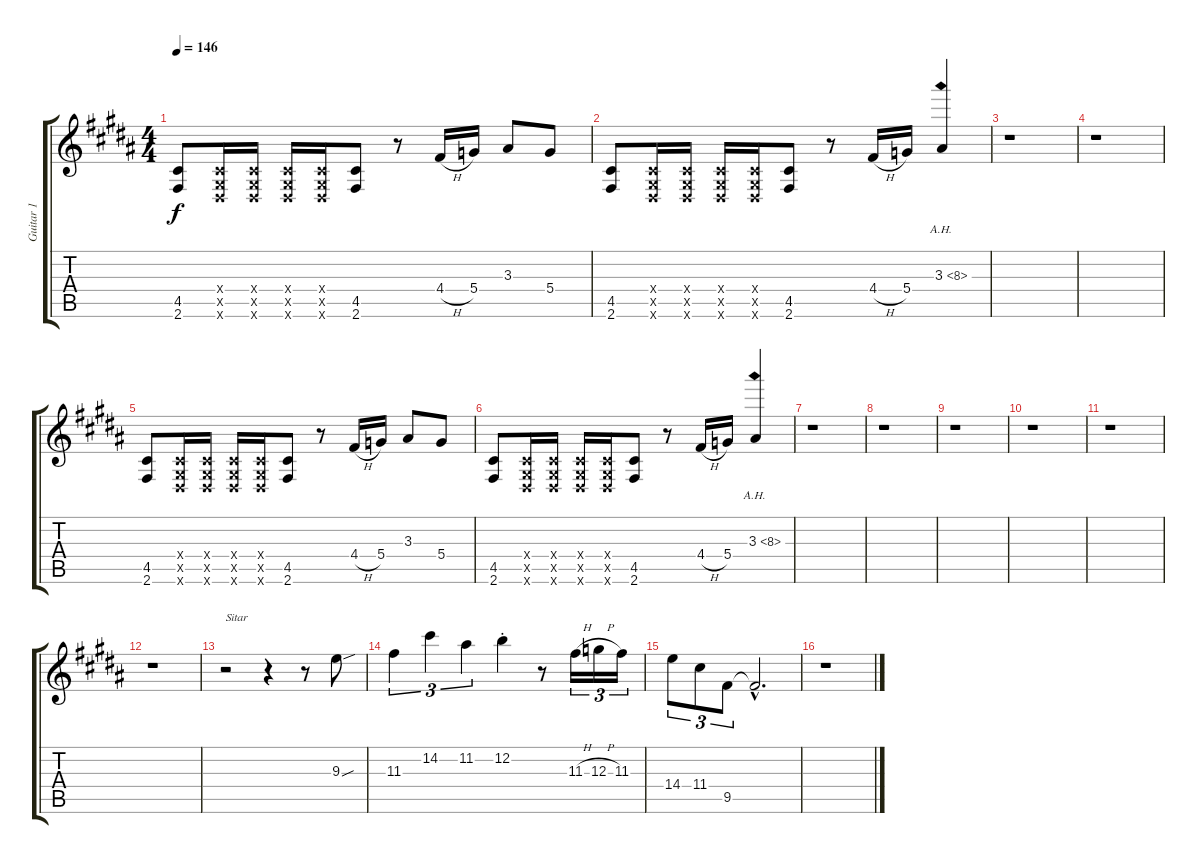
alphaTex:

\track ("Guitar 1" "Guitar 1") {instrument distortionguitar}
\staff {score tabs}
\tuning (E4 B3 G3 D3 A2 E2) {hide}
\ts (4 4)
\tempo 146
\clef g2
\ks b
(4.5 2.6).8{dy f} (-1.4{x} -1.5{x} -1.6{x}).16 (-1.4{x} -1.5{x} -1.6{x}).16 (-1.4{x} -1.5{x} -1.6{x}).16 (-1.4{x} -1.5{x} -1.6{x}).16 (4.5 2.6).8 r.8 4.4{h}.16 5.4.16 3.3.8 5.4.8 |
(4.5 2.6).8 (-1.4{x} -1.5{x} -1.6{x}).16 (-1.4{x} -1.5{x} -1.6{x}).16 (-1.4{x} -1.5{x} -1.6{x}).16 (-1.4{x} -1.5{x} -1.6{x}).16 (4.5 2.6).8 r.8 4.4{h}.16 5.4.16 3.3{ah 5}.4 |
r.1 |
r.1 |
(4.5 2.6).8 (-1.4{x} -1.5{x} -1.6{x}).16 (-1.4{x} -1.5{x} -1.6{x}).16 (-1.4{x} -1.5{x} -1.6{x}).16 (-1.4{x} -1.5{x} -1.6{x}).16 (4.5 2.6).8 r.8 4.4{h}.16 5.4.16 3.3.8 5.4.8 |
(4.5 2.6).8 (-1.4{x} -1.5{x} -1.6{x}).16 (-1.4{x} -1.5{x} -1.6{x}).16 (-1.4{x} -1.5{x} -1.6{x}).16 (-1.4{x} -1.5{x} -1.6{x}).16 (4.5 2.6).8 r.8 4.4{h}.16 5.4.16 3.3{ah 5}.4 |
r.1 |
r.1 |
r.1 |
r.1 |
r.1 |
r.1 |
r.2{txt "Sitar" volume 14 instrument sitar} r.4 r.8 9.3{sou}.8 |
11.3.4{tu (3 2)} 14.2.4{tu (3 2)} 11.2.4{tu (3 2)} 12.2{st}.4 r.8 11.3{h}.16{tu (3 2)} 12.3{h}.16{tu (3 2)} 11.3.16{tu (3 2)} |
14.4.8{tu (3 2)} 11.4.8{tu (3 2)} 9.5.8{tu (3 2)} 9.5{hac t}.2{d} |
r.1{volume 12 instrument distortionguitar}
